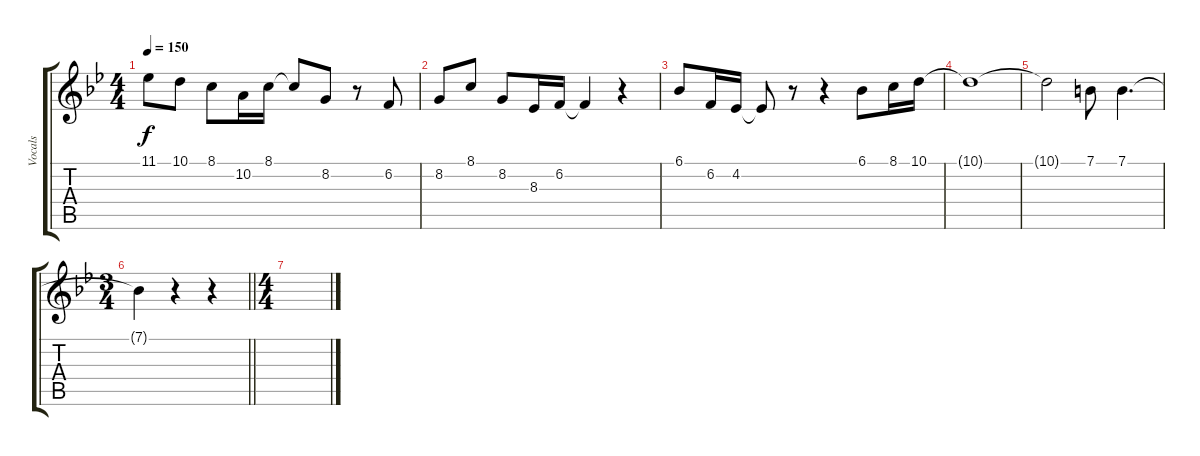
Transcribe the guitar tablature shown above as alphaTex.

\track ("Vocals" "Vocals") {instrument clarinet}
\staff {score tabs}
\tuning (E4 B3 G3 D3 A2 E2) {hide}
\ts (4 4)
\tempo 150
\clef g2
\ks bb
11.1.8{dy f} 10.1.8 8.1.8 10.2.16 8.1.16 8.1{t}.8 8.2.8 r.8 6.2.8 |
8.2.8 8.1.8 8.2.8 8.3.16 6.2.16 6.2{t}.4 r.4 |
6.1.8 6.2.16 4.2.16 4.2{t}.8 r.8 r.4 6.1.8 8.1.16 10.1.16 |
10.1{t}.1 |
10.1{t}.2 7.1.8 7.1.4{d} |
\ts (3 4)
\barLineRight lightlight
7.1{t}.4 r.4 r.4 |
\ts (4 4)
